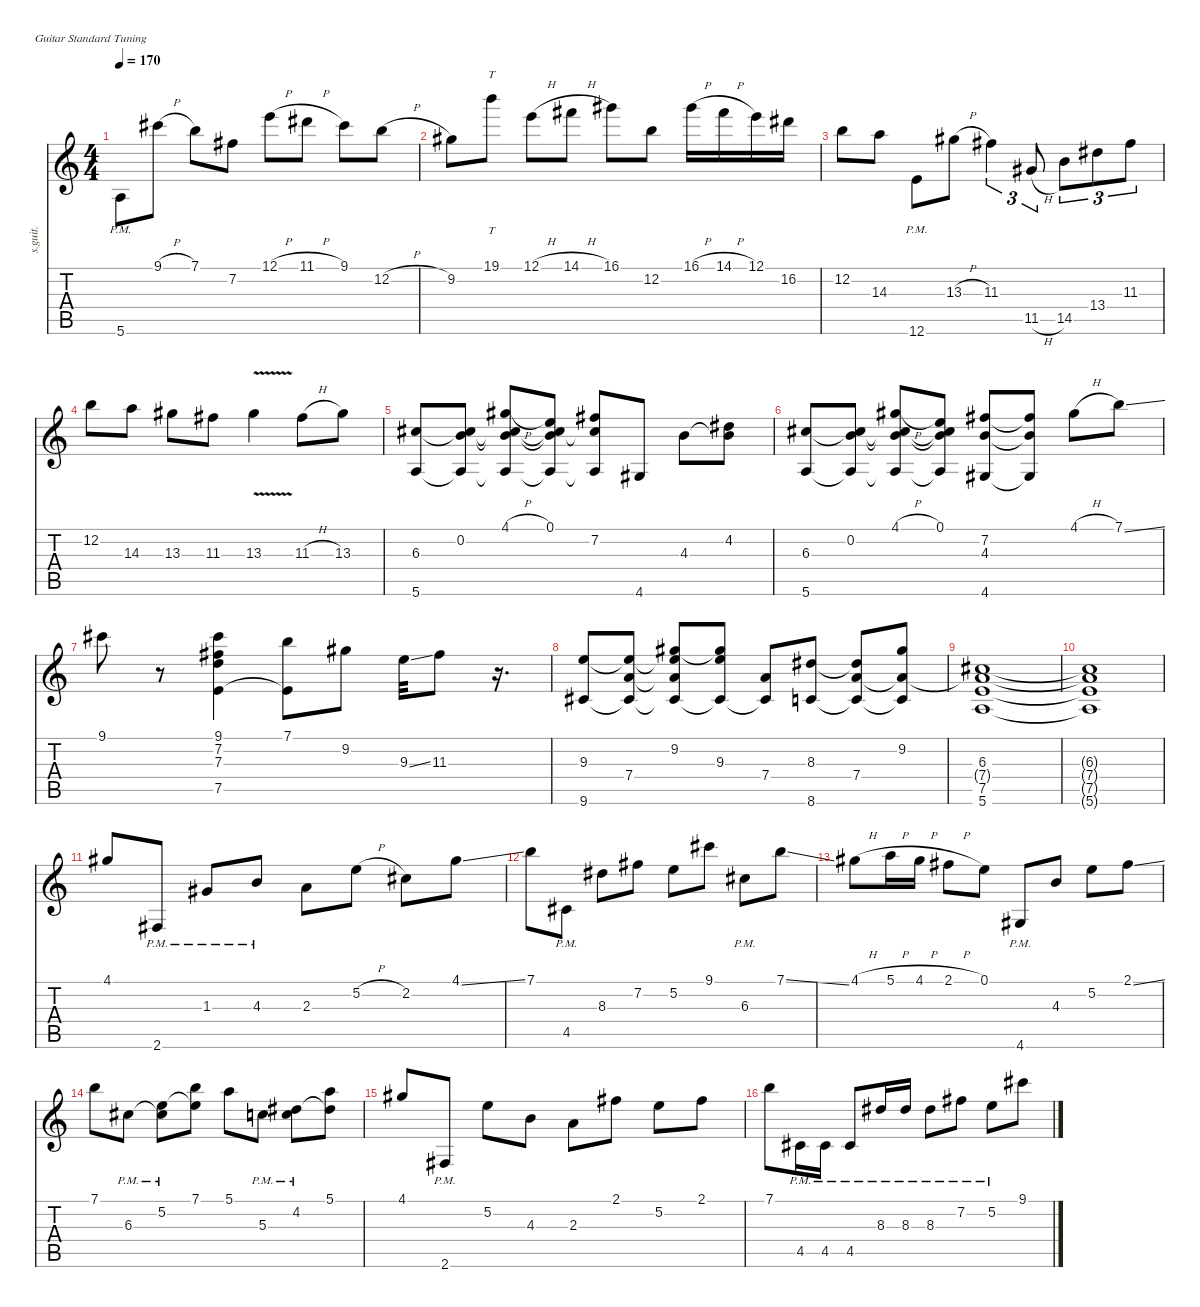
\defaultSystemsLayout 4
\hideDynamics
\bracketExtendMode nobrackets
\track ("Mehrio" "s.guit.") {instrument electricguitarclean}
\staff {score tabs}
\tuning (E4 B3 G3 D3 A2 E2)
\ts (4 4)
\beaming (8 2 2 2 2)
\tempo 170
\clef g2
\ks c
5.6{pm}.8{dy f instrument electricguitarclean} 9.1{h acc #}.8{dy mf} 7.1.8 7.2{acc #}.8 12.1{h}.8 11.1{h acc #}.8 9.1{acc #}.8 12.2{h}.8 |
9.2{acc #}.8 19.1.8{tt} 12.1{h}.8 14.1{h acc #}.8 16.1{acc #}.8 12.2.8 16.1{h acc #}.16 14.1{h acc #}.16 12.1.16 16.2{acc #}.16 |
12.2.8 14.3.8 12.6{pm}.8 13.3{h acc #}.8 11.3{acc #}.4{tu (3 2)} 11.5{h acc #}.8{tu (3 2)} 14.5.8{tu (3 2)} 13.4{acc #}.8{tu (3 2)} 11.3{acc #}.8{tu (3 2)} |
12.2.8 14.3.8 13.3{acc #}.8 11.3{acc #}.8 13.3{v acc #}.4 11.3{h acc #}.8 13.3{acc #}.8 |
(6.3{acc #} 5.6).8 (0.2 6.3{t acc #} 5.6{t}).8 (4.1{h acc #} 0.2{t} 6.3{t acc #} 5.6{t}).8 (0.1 0.2{t} 6.3{t acc #} 5.6{t}).8 (7.2{acc #} 6.3{t acc #} 5.6{t}).8 4.6{acc #}.8 4.3.8 (4.2{acc #} 4.3{t}).8 |
(6.3{acc #} 5.6).8 (0.2 6.3{t acc #} 5.6{t}).8 (4.1{h acc #} 0.2{t} 6.3{t acc #} 5.6{t}).8 (0.1 0.2{t} 6.3{t acc #} 5.6{t}).8 (7.2{acc #} 4.3 4.6{acc #}).8 (7.2{t acc #} 4.3{t} 4.6{t acc #}).8 4.1{h acc #}.8 7.1{ss}.8 |
9.1{acc #}.8 r.8 (9.1{acc #} 7.2{acc #} 7.3 7.5).4 (7.1 7.5{t}).8 9.2{acc #}.8 9.3{ss}.32{dy f} 11.3{acc #}.8 r.16{d} |
(9.3 9.6{acc #}).8{dy mf} (9.3{t} 7.4 9.6{t acc #}).8 (9.2{acc #} 9.3{t} 7.4{t} 9.6{t acc #}).8 (9.2{t acc #} 9.3 9.6{t acc #}).8 (7.4 9.6{t acc #}).8 (8.3{acc #} 8.6).8 (8.3{t acc #} 7.4 8.6{t}).8 (9.2{acc #} 8.6{t} 7.4{t}).8 |
(6.3{acc #} 7.5 5.6 7.4{t}).1 |
(6.3{t acc #} 7.4{t} 7.5{t} 5.6{t}).1 |
4.1{acc #}.8 2.6{pm acc #}.8 1.3{pm acc #}.8 4.3{pm}.8 2.3.8 5.2{h}.8 2.2{acc #}.8 4.1{ss acc #}.8 |
7.1.8 4.5{pm acc #}.8 8.3{acc #}.8 7.2{acc #}.8 5.2.8 9.1{acc #}.8 6.3{pm acc #}.8 7.1{ss}.8 |
4.1{h acc #}.8 5.1{h}.16 4.1{h acc #}.16 2.1{h acc #}.8 0.1.8 4.6{pm acc #}.8 4.3.8 5.2.8 2.1{ss acc #}.8 |
7.1.8 6.3{pm acc #}.8 (5.2{pm} 6.3{pm t acc #}).8 (7.1 5.2{t}).8 5.1.8 5.3{pm}.8 (4.2{pm acc #} 5.3{pm t}).8 (5.1 4.2{t acc #}).8 |
4.1{acc #}.8 2.6{pm acc #}.8 5.2.8 4.3.8 2.3.8 2.1{acc #}.8 5.2.8 2.1{acc #}.8 |
7.1.8 4.5{pm acc #}.16 4.5{pm acc #}.16 4.5{pm acc #}.8 8.3{pm acc #}.16 8.3{pm acc #}.16 8.3{pm acc #}.8 7.2{pm acc #}.8 5.2{pm}.8 9.1{h acc #}.8
